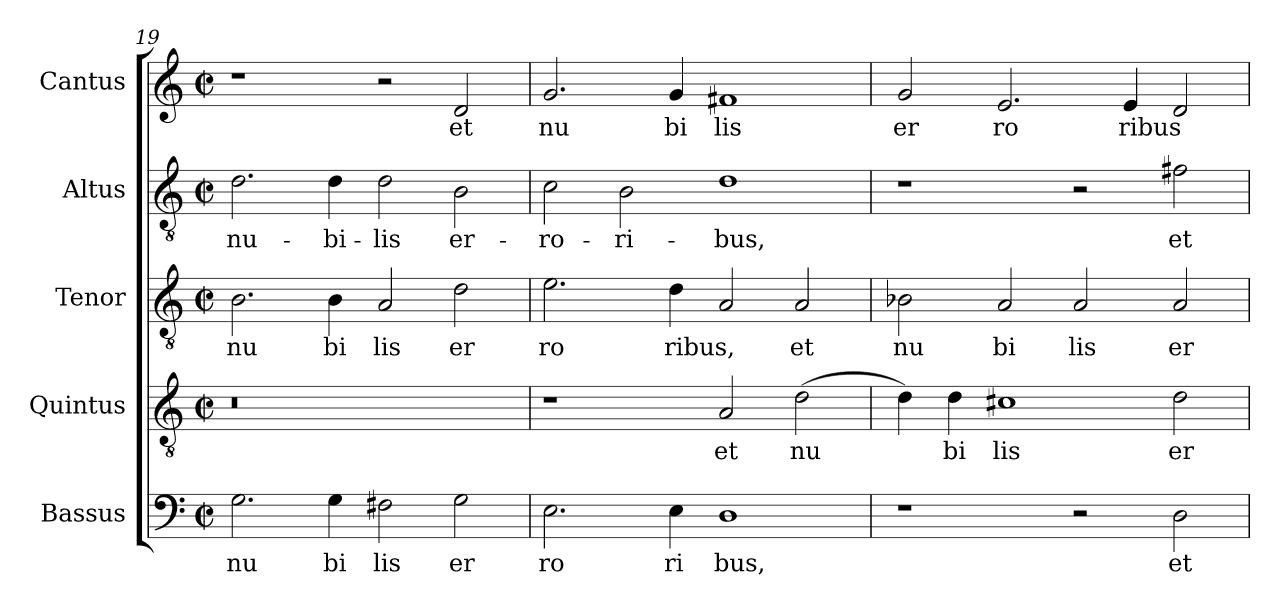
**kern	**text	**kern	**text	**kern	**text	**kern	**text	**kern	**text
*part5	*part5	*part4	*part4	*part3	*part3	*part2	*part2	*part1	*part1
*staff5	*staff5	*staff4	*staff4	*staff3	*staff3	*staff2	*staff2	*staff1	*staff1
*I"Bassus	*	*I"Quintus	*	*I"Tenor	*	*I"Altus	*	*I"Cantus	*
!!LO:PB:g=z
*clefF4	*	*clefGv2	*	*clefGv2	*	*clefGv2	*	*clefG2	*
*M2/2	*	*M2/2	*	*M2/2	*	*M2/2	*	*M2/2	*
*met(c|)	*	*met(c|)	*	*met(c|)	*	*met(c|)	*	*met(c|)	*
=19	=19	=19	=19	=19	=19	=19	=19	=19	=19
!	!LO:LY:b:cj	!	!	!	!LO:LY:b:cj	!	!LO:LY:b:cj	!	!
2.G\	nu	0r	.	2.B\	nu	2.d\	nu-	1r	.
!	!LO:LY:b:cj	!	!	!	!LO:LY:b:cj	!	!LO:LY:b:cj	!	!
4G\	bi	.	.	4B\	bi	4d\	-bi-	.	.
!	!LO:LY:b:cj	!	!	!	!LO:LY:b:cj	!	!LO:LY:b:cj	!	!
2F#X\	lis	.	.	2A/	lis	2d\	-lis	2r	.
!	!LO:LY:b:cj	!	!	!	!LO:LY:b:cj	!	!LO:LY:b:cj	!	!LO:LY:b:cj
2G\	er	.	.	2d\	er	2B\	er-	2d/	et
=20	=20	=20	=20	=20	=20	=20	=20	=20	=20
!	!LO:LY:b:cj	!	!	!	!LO:LY:b:cj	!	!LO:LY:b:cj	!	!LO:LY:b:cj
2.E\	ro	1r	.	2.e\	ro	2c\	-ro-	2.g/	nu
!	!	!	!	!	!	!	!LO:LY:b:cj	!	!
.	.	.	.	.	.	2B\	-ri-	.	.
!	!LO:LY:b:cj	!	!	!	!LO:LY:b	!	!	!	!LO:LY:b:cj
4E\	ri	.	.	4d\	ribus,	.	.	4g/	bi
!	!LO:LY:b:cj	!	!LO:LY:b:cj	!	!	!	!LO:LY:b:cj	!	!LO:LY:b:cj
1D	bus,	2A/	et	2A/	.	1d	-bus,	1f#X	lis
!	!	!	!LO:LY:b	!	!LO:LY:b:cj	!	!	!	!
.	.	(>2d\	nu	2A/	et	.	.	.	.
=21	=21	=21	=21	=21	=21	=21	=21	=21	=21
!	!	!	!	!	!LO:LY:b:cj	!	!	!	!LO:LY:b:cj
1r	.	4d\)	.	2B-X\	nu	1r	.	2g/	er
!	!	!	!LO:LY:b:cj	!	!	!	!	!	!
.	.	4d\	bi	.	.	.	.	.	.
!	!	!	!LO:LY:b:cj	!	!LO:LY:b:cj	!	!	!	!LO:LY:b:cj
.	.	1c#X	lis	2A/	bi	.	.	2.e/	ro
!	!	!	!	!	!LO:LY:b:cj	!	!	!	!
2r	.	.	.	2A/	lis	2r	.	.	.
!	!	!	!	!	!	!	!	!	!LO:LY:b
.	.	.	.	.	.	.	.	4e/	ribus
!	!LO:LY:b:cj	!	!LO:LY:b:cj	!	!LO:LY:b:cj	!	!LO:LY:b:cj	!	!
2D\	et	2d\	er	2A/	er	2f#X\	et	2d/	.
=	=	=	=	=	=	=	=	=	=
*-	*-	*-	*-	*-	*-	*-	*-	*-	*-
